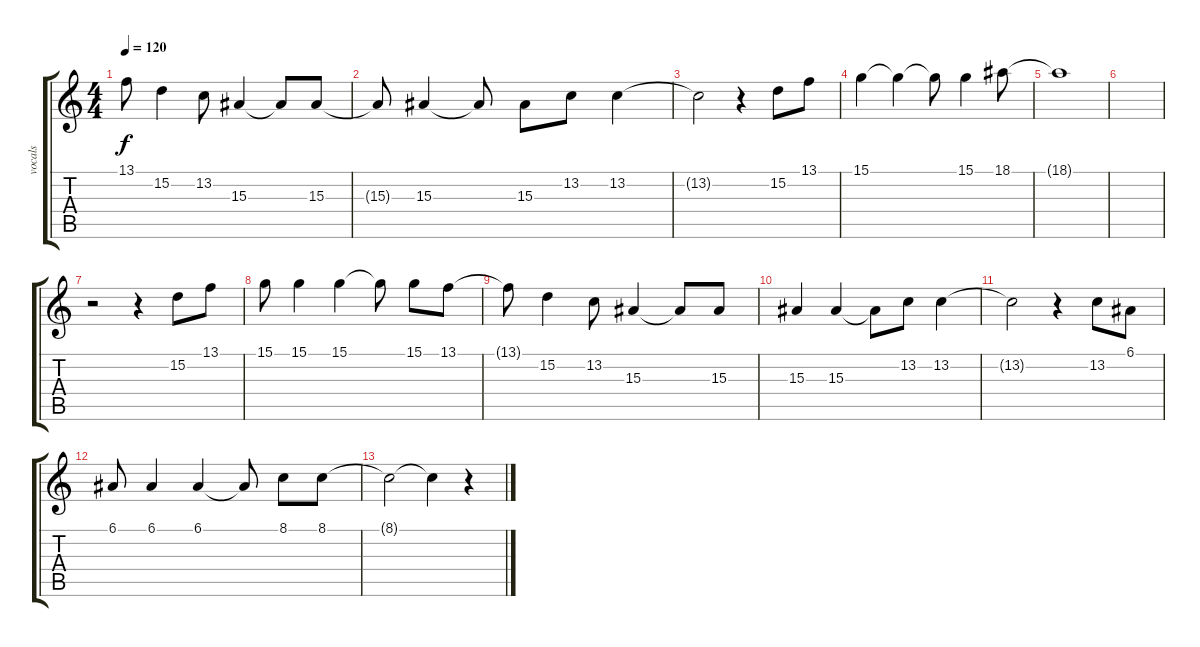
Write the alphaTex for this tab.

\track ("vocals" "vocals") {instrument brightacousticpiano}
\staff {score tabs}
\tuning (E4 B3 G3 D3 A2 E2) {hide}
\ts (4 4)
\tempo 120
\clef g2
\ks c
13.1{t}.8{dy f} 15.2.4 13.2.8 15.3.4 15.3{t}.8 15.3.8 |
15.3{t}.8 15.3.4 15.3{t}.8 15.3.8 13.2.8 13.2.4 |
13.2{t}.2 r.4 15.2.8 13.1.8 |
15.1.4 15.1{t}.4 15.1{t}.8 15.1.4 18.1.8 |
18.1{t}.1 |
|
r.2 r.4 15.2.8 13.1.8 |
15.1.8 15.1.4 15.1.4 15.1{t}.8 15.1.8 13.1.8 |
13.1{t}.8 15.2.4 13.2.8 15.3.4 15.3{t}.8 15.3.8 |
15.3.4 15.3.4 15.3{t}.8 13.2.8 13.2.4 |
13.2{t}.2 r.4 13.2.8 6.1.8 |
6.1.8 6.1.4 6.1.4 6.1{t}.8 8.1.8 8.1.8 |
8.1{t}.2 8.1{t}.4 r.4
